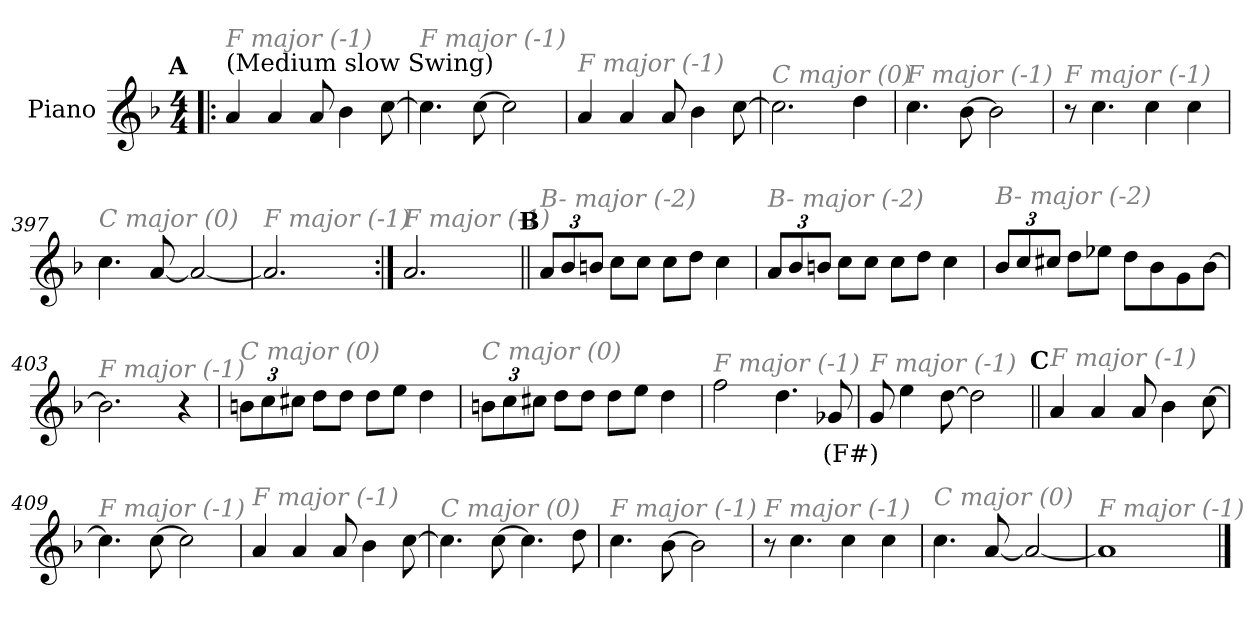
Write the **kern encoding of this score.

**kern	**text
*part1	*part1
*staff1	*staff1
*I"Piano	*
*I'Pno.	*
*clefG2	*
*k[b-]	*
*M4/4	*
*MM100	*
!!LO:REH:place=s1:a:enc=none:fs=14:t=A
=1!|:	=1!|:
!LO:TX:a:t=(Medium slow Swing)	!
!LO:TX:i:color=#808080:t=F major (-1)	!
4a/	.
4a/	.
8a/	.
4b-\	.
[8cc\	.
=392	=392
!LO:TX:i:color=#808080:t=F major (-1)	!
4.cc\]	.
[8cc\	.
2cc\]	.
=393	=393
!LO:TX:i:color=#808080:t=F major (-1)	!
4a/	.
4a/	.
8a/	.
4b-\	.
[8cc\	.
=394	=394
!LO:TX:i:color=#808080:t=C major (0)	!
2.cc\]	.
4dd\	.
!!LO:LB:g=z
=395	=395
!LO:TX:i:color=#808080:t=F major (-1)	!
4.cc\	.
[8b-\	.
2b-\]	.
=396	=396
!LO:TX:i:color=#808080:t=F major (-1)	!
8r	.
4.cc\	.
4cc\	.
4cc\	.
=397	=397
!LO:TX:i:color=#808080:t=C major (0)	!
4.cc\	.
[8a/	.
2a/_	.
=398	=398
!LO:TX:i:color=#808080:t=F major (-1)	!
2.a/]	.
4ryy	.
!!LO:LB:g=z
=399:|!	=399:|!
!LO:TX:i:color=#808080:t=F major (-1)	!
2.a/	.
4ryy	.
!!LO:REH:place=s1:a:enc=none:fs=14:t=B
=400||	=400||
*Xbrackettup	*
!LO:TX:i:color=#808080:t=B- major (-2)	!
12a/L	.
12b-/	.
12bn/J	.
8cc\L	.
8cc\J	.
8cc\L	.
8dd\J	.
4cc\	.
=401	=401
!LO:TX:i:color=#808080:t=B- major (-2)	!
12a/L	.
12b-/	.
12bn/J	.
8cc\L	.
8cc\J	.
8cc\L	.
8dd\J	.
4cc\	.
!!LO:LB:g=z
=402	=402
!LO:TX:i:color=#808080:t=B- major (-2)	!
12b-/L	.
12cc/	.
12cc#X/J	.
8dd\L	.
8ee-X\J	.
8dd\L	.
8b-\	.
8g\	.
[8b-\J	.
=403	=403
!LO:TX:i:color=#808080:t=F major (-1)	!
2.b-\]	.
4r	.
=404	=404
!LO:TX:i:color=#808080:t=C major (0)	!
12bn\L	.
12cc\	.
12cc#X\J	.
8dd\L	.
8dd\J	.
8dd\L	.
8ee\J	.
4dd\	.
!!LO:LB:g=z
=405	=405
!LO:TX:i:color=#808080:t=C major (0)	!
12bn\L	.
12cc\	.
12cc#X\J	.
8dd\L	.
8dd\J	.
8dd\L	.
8ee\J	.
4dd\	.
=406	=406
!LO:TX:i:color=#808080:t=F major (-1)	!
2ff\	.
4.dd\	.
8g-Xi/	(F#)
=407	=407
!LO:TX:i:color=#808080:t=F major (-1)	!
8g/	.
4ee\	.
[8dd\	.
2dd\]	.
!!LO:LB:g=z
!!LO:REH:place=s1:a:enc=none:fs=14:t=C
=408||	=408||
!LO:TX:i:color=#808080:t=F major (-1)	!
4a/	.
4a/	.
8a/	.
4b-\	.
[8cc\	.
=409	=409
!LO:TX:i:color=#808080:t=F major (-1)	!
4.cc\]	.
[8cc\	.
2cc\]	.
=410	=410
!LO:TX:i:color=#808080:t=F major (-1)	!
4a/	.
4a/	.
8a/	.
4b-\	.
[8cc\	.
=411	=411
!LO:TX:i:color=#808080:t=C major (0)	!
4.cc\]	.
[8cc\	.
4.cc\]	.
8dd\	.
!!LO:LB:g=z
=412	=412
!LO:TX:i:color=#808080:t=F major (-1)	!
4.cc\	.
[8b-\	.
2b-\]	.
=413	=413
!LO:TX:i:color=#808080:t=F major (-1)	!
8r	.
4.cc\	.
4cc\	.
4cc\	.
=414	=414
!LO:TX:i:color=#808080:t=C major (0)	!
4.cc\	.
[8a/	.
2a/_	.
=415	=415
!LO:TX:i:color=#808080:t=F major (-1)	!
1a]	.
==	==
*-	*-
